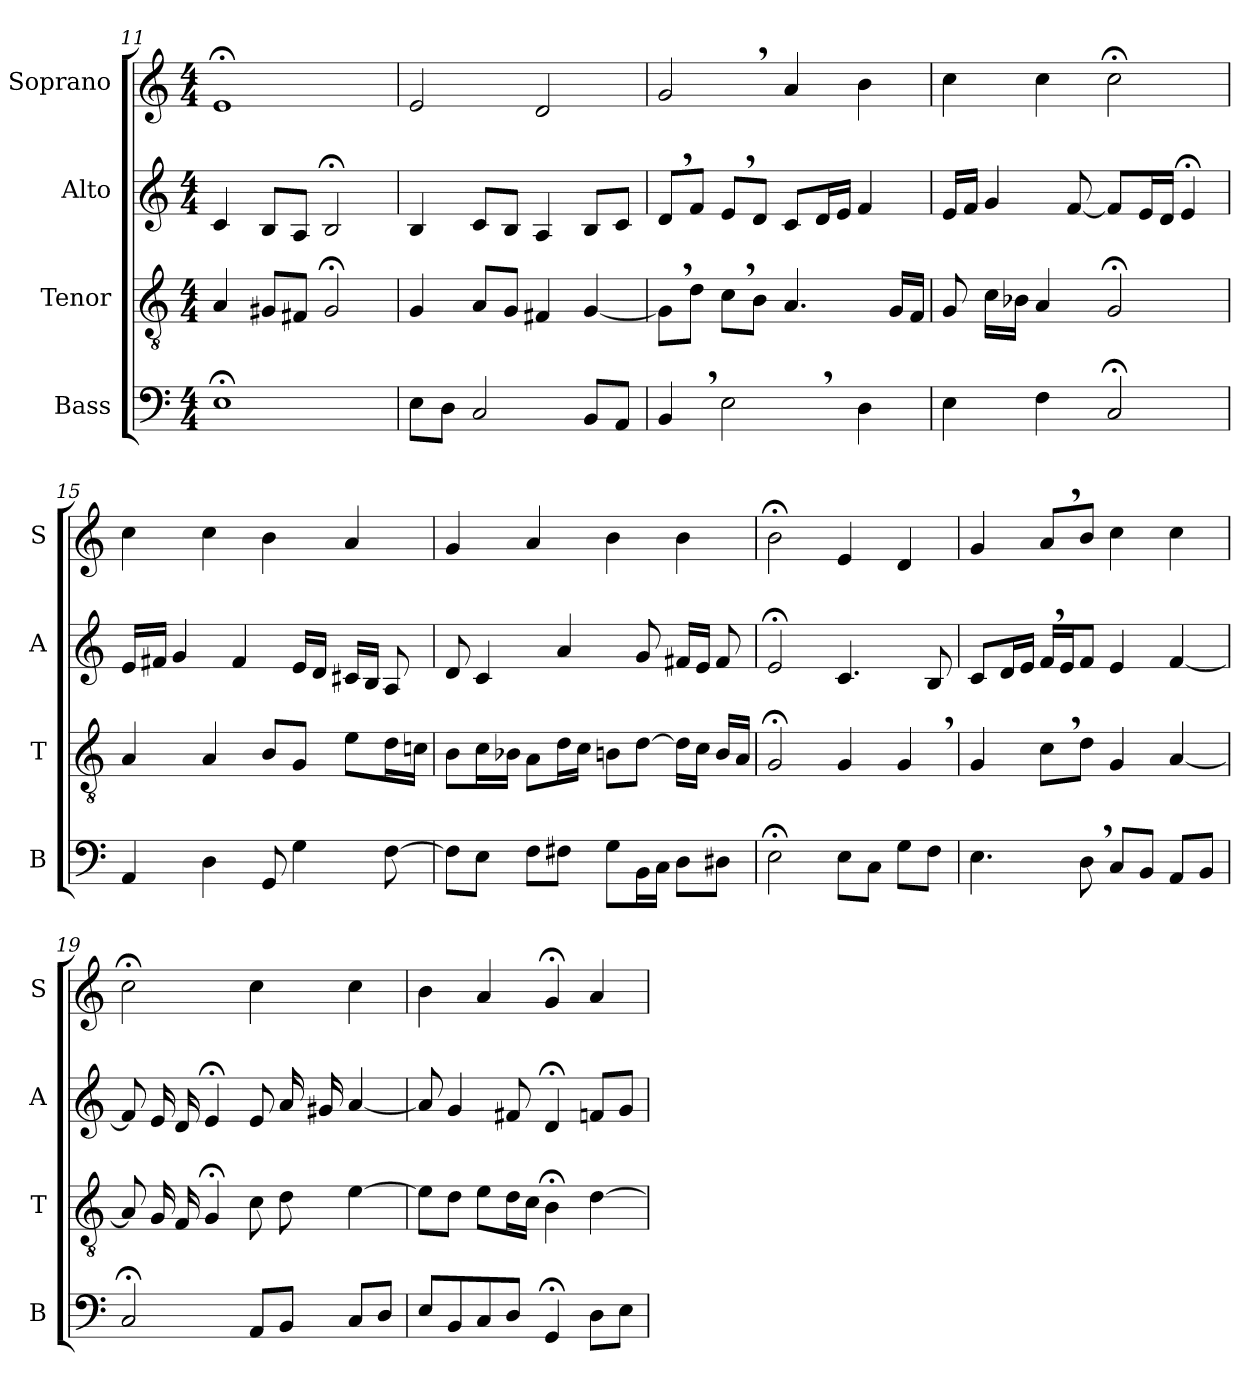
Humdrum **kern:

**kern	**kern	**kern	**kern
*part4	*part3	*part2	*part1
*staff4	*staff3	*staff2	*staff1
*I"Bass	*I"Tenor	*I"Alto	*I"Soprano
*I'B	*I'T	*I'A	*I'S
*clefF4	*clefGv2	*clefG2	*clefG2
*k[]	*k[]	*k[]	*k[]
*M4/4	*M4/4	*M4/4	*M4/4
=11	=11	=11	=11
1E;<\	4A/	4c/	1e;</
.	8G#X/L	8B/L	.
.	8F#X/J	8A/J	.
.	2G#;</	2B;</	.
=	=	=	=
8E\L	4G/	4B/	2e/
8D\J	.	.	.
2C/	8A/L	8c/L	.
.	8G/J	8B/J	.
.	4F#X/	4A/	2d/
8BB/L	[4G/	8B/L	.
8AA/J	.	8c/J	.
=13	=13	=13	=13
4BB,/	8G,\L]	8d,/L	2g,/
.	8d\J	8f/J	.
2E,\	8c,\L	8e,/L	.
.	8B\J	8d/J	.
.	4.A/	8c/L	4a/
.	.	16d/L	.
.	.	16e/JJ	.
4D\	.	4f/	4b\
.	16G/LL	.	.
.	16F/JJ	.	.
=14	=14	=14	=14
4E\	8G/	16e/LL	4cc\
.	.	16f/JJ	.
.	16c\LL	4g/	.
.	16B-X\JJ	.	.
4F\	4A/	.	4cc\
.	.	[8f/	.
2C;</	2G;</	8f/L]	2cc;<\
.	.	16e/L	.
.	.	16d/JJ	.
.	.	4e;</	.
=15	=15	=15	=15
4AA/	4A/	16e/LL	4cc\
.	.	16f#X/JJ	.
.	.	4g/	.
4D:\	4A:/	.	4cc:\
.	.	4f#:/	.
8GG/	8B/L	.	4b\
4G\	8G/J	16e/LL	.
.	.	16d/JJ	.
.	8e\L	16c#X/LL	4a/
.	.	16B/JJ	.
[8F\	16d\L	8A/	.
.	16cn\JJ	.	.
=16	=16	=16	=16
8F\L]	8B\L	8d/	4g/
8E\J	16c\L	4c/	.
.	16B-X\JJ	.	.
8F\L	8A\L	.	4a/
8F#X\J	16d\L	4a/	.
.	16c\JJ	.	.
8G\L	8Bn\L	.	4b\
16BB\L	[8d\J	8g/	.
16C\JJ	.	.	.
8D\L	16d\LL]	16f#X/LL	4b\
.	16c\JJ	16e/JJ	.
8D#X\J	16B/LL	8f#/	.
.	16A/JJ	.	.
=17	=17	=17	=17
2E;<\	2G;</	2e;</	2b;<\
8E\L	4G/	4.c/	4e/
8C\J	.	.	.
8G\L	4G,/	.	4d/
8F\J	.	8B/	.
=18	=18	=18	=18
4.E\	4G/	8c/L	4g/
.	.	16d/L	.
.	.	16e/JJ	.
.	8c,\L	16f,/LL	8a,/L
.	.	16e/J	.
8D,\	8d\J	8f/J	8b/J
8C/L	4G/	4e/	4cc\
8BB/J	.	.	.
8AA/L	[4A/	[4f/	4cc\
8BB/J	.	.	.
=19	=19	=19	=19
2C;<:/	8A/]	8f/]	2cc;<:\
.	16G/	16e/	.
.	16F/	16d/	.
.	4G;<:/	4e;<:/	.
8AA/L	8c\	8e/	4cc\
8BB/J	8d\	16a/	.
.	.	16g#X/	.
8C/L	[4e\	[4a/	4cc\
8D/J	.	.	.
=20	=20	=20	=20
8E/L	8e\L]	8a/]	4b\
8BB/	8d\J	4g/	.
8C/	8e\L	.	4a/
8D/J	16d\L	8f#X/	.
.	16c\JJ	.	.
4GG;</	4B;<\	4d;</	4g;</
8D\L	[4d\	8fn/L	4a/
8E\J	.	8g/J	.
=	=	=	=
*-	*-	*-	*-
